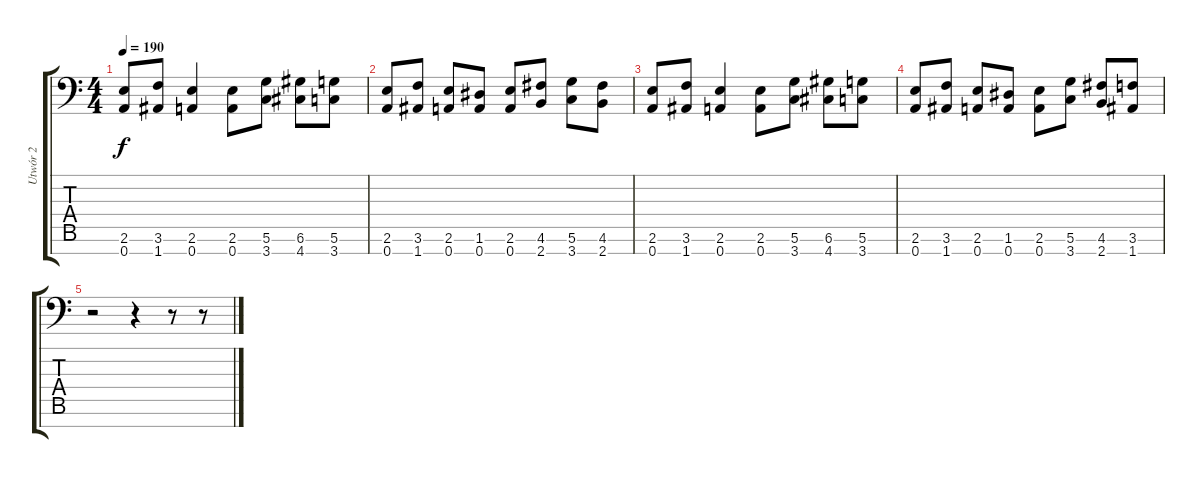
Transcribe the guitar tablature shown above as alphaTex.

\track ("Utwór 2" "Utwór 2") {instrument overdrivenguitar}
\staff {score tabs}
\tuning (D4 A3 F3 C3 G2 D2 A1) {hide}
\ts (4 4)
\tempo 190
\clef f4
\ks c
(2.6 0.7).8{dy f} (3.6 1.7).8 (2.6 0.7).4 (2.6 0.7).8 (5.6 3.7).8 (6.6 4.7).8 (5.6 3.7).8 |
(2.6 0.7).8 (3.6 1.7).8 (2.6 0.7).8 (1.6 0.7).8 (2.6 0.7).8 (4.6 2.7).8 (5.6 3.7).8 (4.6 2.7).8 |
(2.6 0.7).8 (3.6 1.7).8 (2.6 0.7).4 (2.6 0.7).8 (5.6 3.7).8 (6.6 4.7).8 (5.6 3.7).8 |
(2.6 0.7).8 (3.6 1.7).8 (2.6 0.7).8 (1.6 0.7).8 (2.6 0.7).8 (5.6 3.7).8 (4.6 2.7).8 (3.6 1.7).8 |
r.2{volume 8} r.4 r.8 r.8
